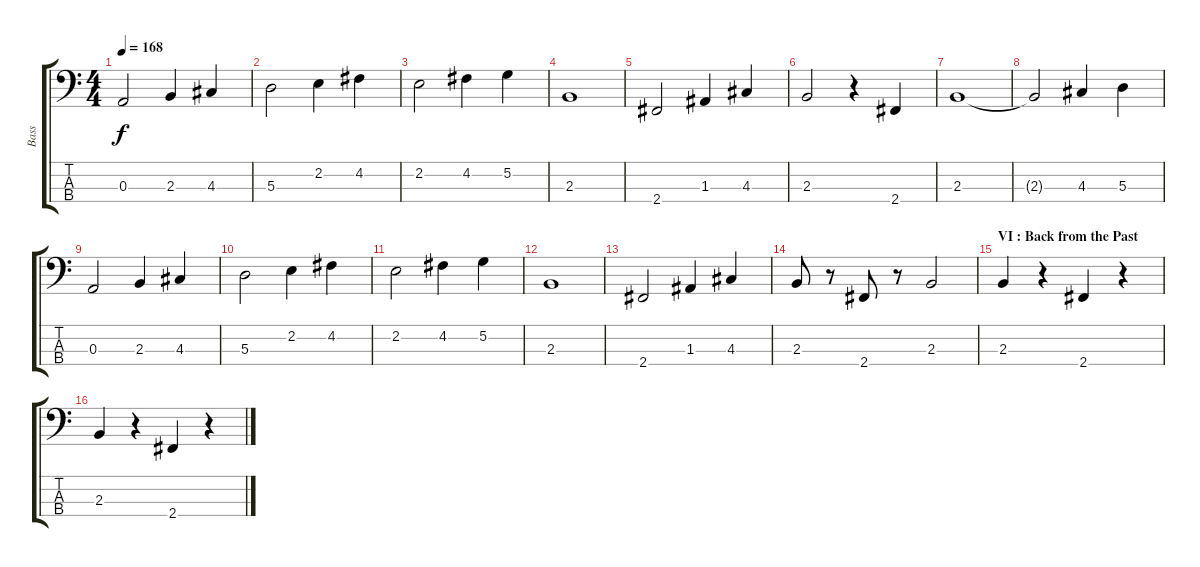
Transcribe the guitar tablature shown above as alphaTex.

\track ("Bass" "Bass") {instrument electricbassfinger}
\staff {score tabs}
\tuning (G2 D2 A1 E1) {hide}
\ts (4 4)
\tempo 168
\clef f4
\ks c
0.3.2{dy f} 2.3.4 4.3.4 |
5.3.2 2.2.4 4.2.4 |
2.2.2 4.2.4 5.2.4 |
2.3.1 |
2.4.2 1.3.4 4.3.4 |
2.3.2 r.4 2.4.4 |
2.3.1 |
2.3{t}.2 4.3.4 5.3.4 |
0.3.2 2.3.4 4.3.4 |
5.3.2 2.2.4 4.2.4 |
2.2.2 4.2.4 5.2.4 |
2.3.1 |
2.4.2 1.3.4 4.3.4 |
2.3.8 r.8 2.4.8 r.8 2.3.2 |
\section ("" "VI : Back from the Past")
2.3.4 r.4 2.4.4 r.4 |
2.3.4 r.4 2.4.4 r.4
